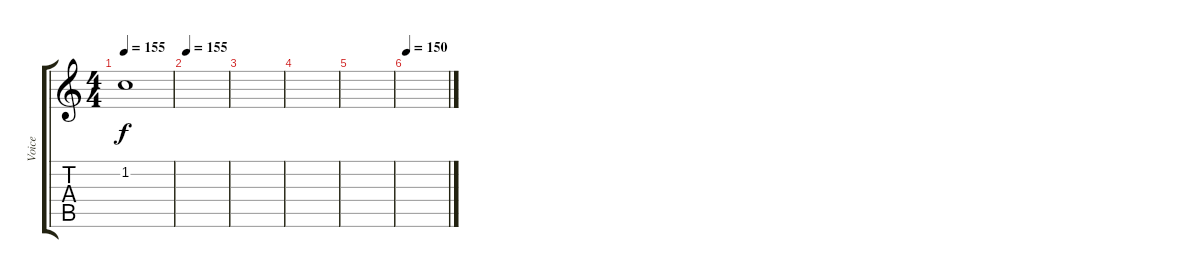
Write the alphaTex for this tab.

\track ("Voice" "Voice") {instrument acousticguitarnylon}
\staff {score tabs}
\tuning (E4 B3 G3 D3 A2 E2) {hide}
\ts (4 4)
\tempo 155
\clef g2
\ks c
1.2{t}.1{dy f} |
\tempo 155
|
|
|
|
\tempo 150
